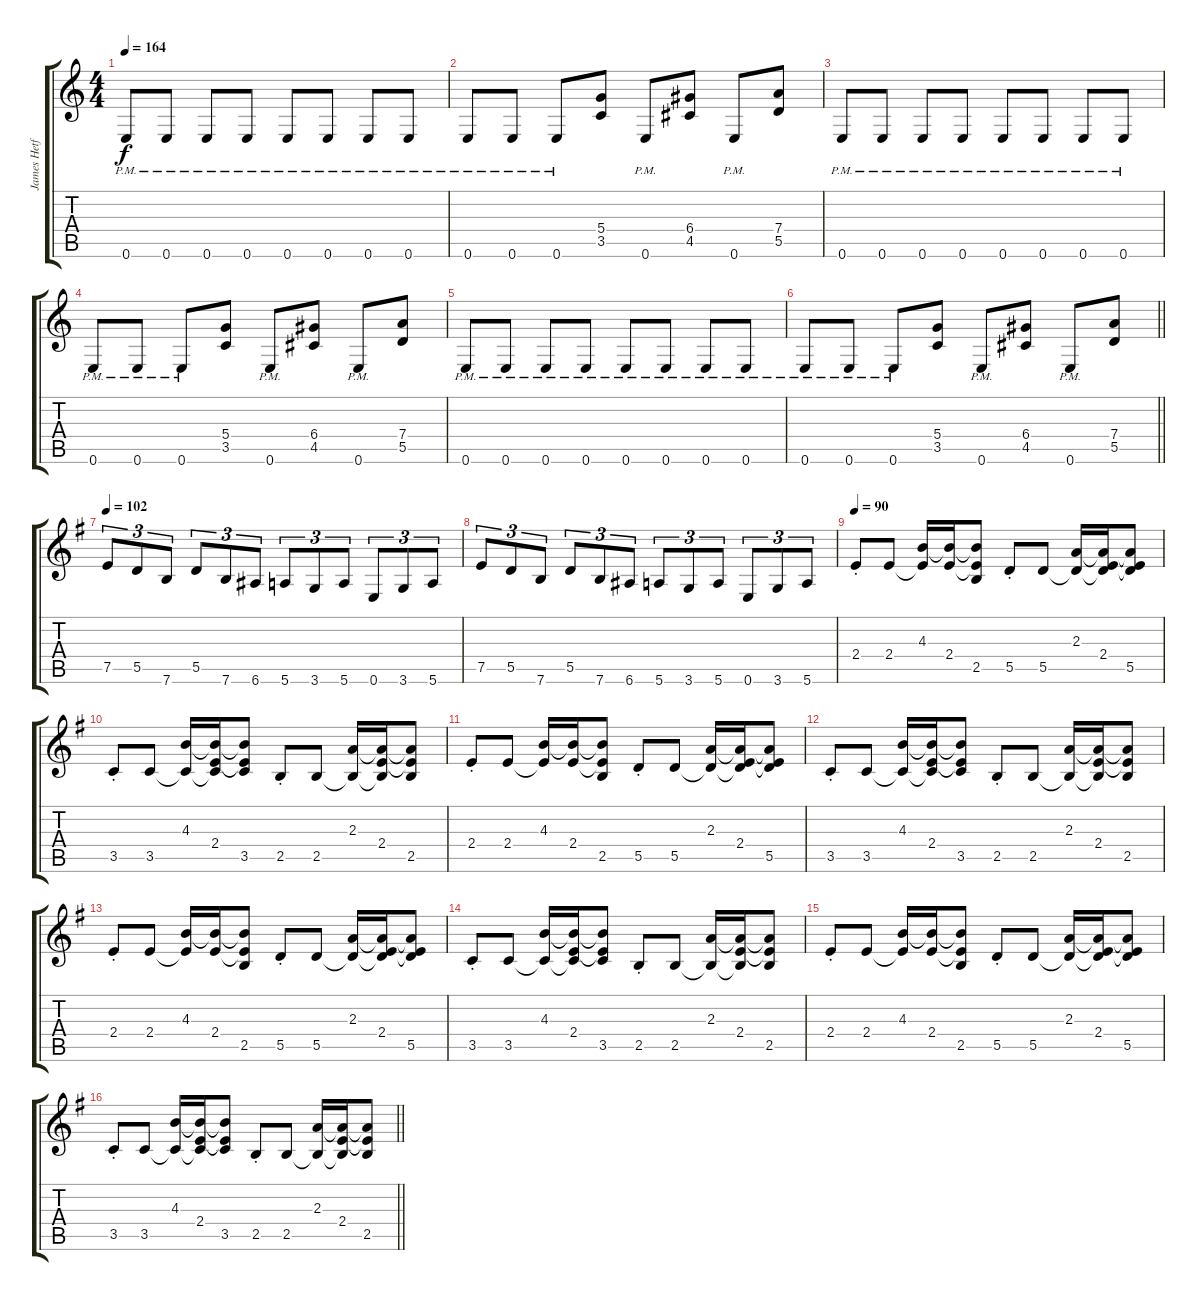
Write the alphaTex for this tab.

\track ("James Hetfield" "James Hetf") {instrument distortionguitar}
\staff {score tabs}
\tuning (E4 B3 G3 D3 A2 E2) {hide}
\ts (4 4)
\tempo 164
\clef g2
\ks c
0.6{pm}.8{dy f} 0.6{pm}.8 0.6{pm}.8 0.6{pm}.8 0.6{pm}.8 0.6{pm}.8 0.6{pm}.8 0.6{pm}.8 |
0.6{pm}.8 0.6{pm}.8 0.6{pm}.8 (5.4 3.5).8 0.6{pm}.8 (6.4 4.5).8 0.6{pm}.8 (7.4 5.5).8 |
0.6{pm}.8 0.6{pm}.8 0.6{pm}.8 0.6{pm}.8 0.6{pm}.8 0.6{pm}.8 0.6{pm}.8 0.6{pm}.8 |
0.6{pm}.8 0.6{pm}.8 0.6{pm}.8 (5.4 3.5).8 0.6{pm}.8 (6.4 4.5).8 0.6{pm}.8 (7.4 5.5).8 |
0.6{pm}.8 0.6{pm}.8 0.6{pm}.8 0.6{pm}.8 0.6{pm}.8 0.6{pm}.8 0.6{pm}.8 0.6{pm}.8 |
\barLineRight lightlight
0.6{pm}.8 0.6{pm}.8 0.6{pm}.8 (5.4 3.5).8 0.6{pm}.8 (6.4 4.5).8 0.6{pm}.8 (7.4 5.5).8 |
\tempo 102
\ks eminor
7.5.8{tu (3 2)} 5.5.8{tu (3 2)} 7.6.8{tu (3 2)} 5.5.8{tu (3 2)} 7.6.8{tu (3 2)} 6.6.8{tu (3 2)} 5.6.8{tu (3 2)} 3.6.8{tu (3 2)} 5.6.8{tu (3 2)} 0.6.8{tu (3 2)} 3.6.8{tu (3 2)} 5.6.8{tu (3 2)} |
7.5.8{tu (3 2)} 5.5.8{tu (3 2)} 7.6.8{tu (3 2)} 5.5.8{tu (3 2)} 7.6.8{tu (3 2)} 6.6.8{tu (3 2)} 5.6.8{tu (3 2)} 3.6.8{tu (3 2)} 5.6.8{tu (3 2)} 0.6.8{tu (3 2)} 3.6.8{tu (3 2)} 5.6.8{tu (3 2)} |
\tempo 90
2.4{st}.8{volume 10} 2.4.8 (4.3 2.4{t}).16 (4.3{t} 2.4).16 (4.3{t} 2.4{t} 2.5).8 5.5{st}.8 5.5.8 (2.3 5.5{t}).16 (2.3{t} 2.4 5.5{t}).16 (2.3{t} 2.4{t} 5.5).8 |
3.5{st}.8 3.5.8 (4.3 3.5{t}).16 (4.3{t} 2.4 3.5{t}).16 (4.3{t} 2.4{t} 3.5).8 2.5{st}.8 2.5.8 (2.3 2.5{t}).16 (2.3{t} 2.4 2.5{t}).16 (2.3{t} 2.4{t} 2.5).8 |
2.4{st}.8 2.4.8 (4.3 2.4{t}).16 (4.3{t} 2.4).16 (4.3{t} 2.4{t} 2.5).8 5.5{st}.8 5.5.8 (2.3 5.5{t}).16 (2.3{t} 2.4 5.5{t}).16 (2.3{t} 2.4{t} 5.5).8 |
3.5{st}.8 3.5.8 (4.3 3.5{t}).16 (4.3{t} 2.4 3.5{t}).16 (4.3{t} 2.4{t} 3.5).8 2.5{st}.8 2.5.8 (2.3 2.5{t}).16 (2.3{t} 2.4 2.5{t}).16 (2.3{t} 2.4{t} 2.5).8 |
2.4{st}.8 2.4.8 (4.3 2.4{t}).16 (4.3{t} 2.4).16 (4.3{t} 2.4{t} 2.5).8 5.5{st}.8 5.5.8 (2.3 5.5{t}).16 (2.3{t} 2.4 5.5{t}).16 (2.3{t} 2.4{t} 5.5).8 |
3.5{st}.8 3.5.8 (4.3 3.5{t}).16 (4.3{t} 2.4 3.5{t}).16 (4.3{t} 2.4{t} 3.5).8 2.5{st}.8 2.5.8 (2.3 2.5{t}).16 (2.3{t} 2.4 2.5{t}).16 (2.3{t} 2.4{t} 2.5).8 |
2.4{st}.8 2.4.8 (4.3 2.4{t}).16 (4.3{t} 2.4).16 (4.3{t} 2.4{t} 2.5).8 5.5{st}.8 5.5.8 (2.3 5.5{t}).16 (2.3{t} 2.4 5.5{t}).16 (2.3{t} 2.4{t} 5.5).8 |
\barLineRight lightlight
3.5{st}.8 3.5.8 (4.3 3.5{t}).16 (4.3{t} 2.4 3.5{t}).16 (4.3{t} 2.4{t} 3.5).8 2.5{st}.8 2.5.8 (2.3 2.5{t}).16 (2.3{t} 2.4 2.5{t}).16 (2.3{t} 2.4{t} 2.5).8
